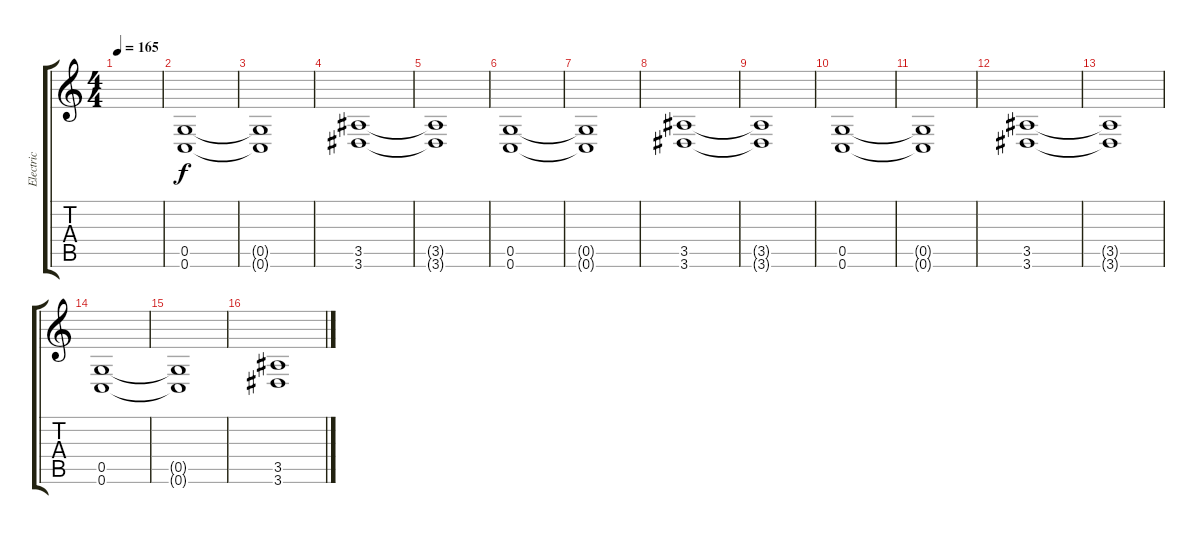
\track ("Electric" "Electric") {instrument distortionguitar}
\staff {score tabs}
\tuning (D4 A3 F3 C3 G2 C2) {hide}
\ts (4 4)
\tempo 165
\clef g2
\ks c
|
(0.5 0.6).1 |
(0.5{t} 0.6{t}).1 |
(3.5 3.6).1 |
(3.5{t} 3.6{t}).1 |
(0.5 0.6).1 |
(0.5{t} 0.6{t}).1 |
(3.5 3.6).1 |
(3.5{t} 3.6{t}).1 |
(0.5 0.6).1 |
(0.5{t} 0.6{t}).1 |
(3.5 3.6).1 |
(3.5{t} 3.6{t}).1 |
(0.5 0.6).1 |
(0.5{t} 0.6{t}).1 |
(3.5 3.6).1
